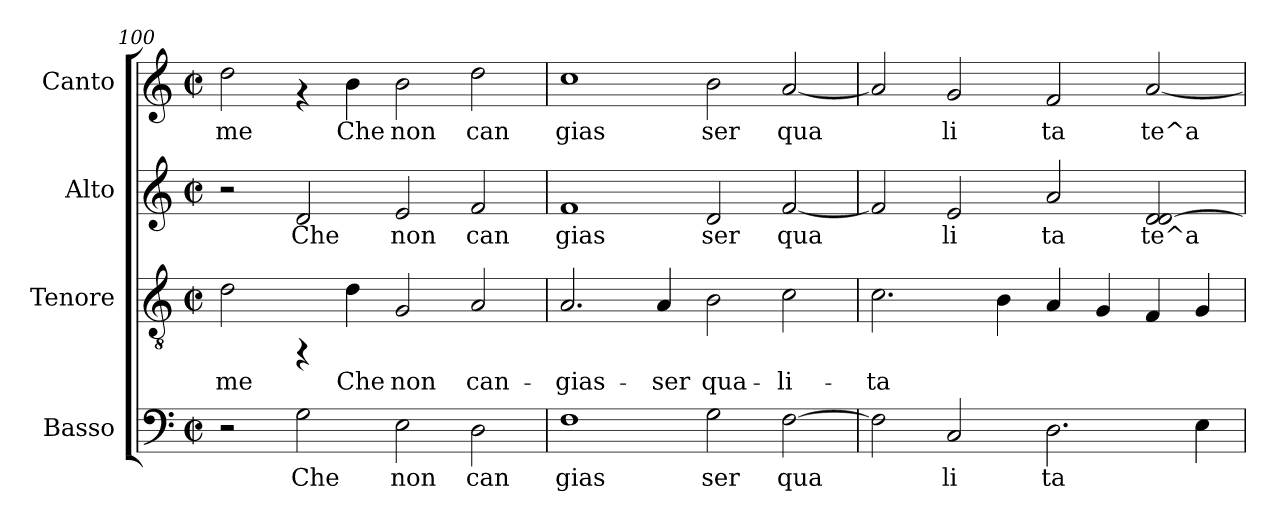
**kern	**text	**kern	**text	**kern	**text	**kern	**text
*part4	*part4	*part3	*part3	*part2	*part2	*part1	*part1
*staff4	*staff4	*staff3	*staff3	*staff2	*staff2	*staff1	*staff1
*I"Basso	*	*I"Tenore	*	*I"Alto	*	*I"Canto	*
*I'Basso	*	*I'Tenore	*	*I'Alto	*	*I'Canto	*
*clefF4	*	*clefGv2	*	*clefG2	*	*clefG2	*
*k[]	*	*k[]	*	*k[]	*	*k[]	*
*C:	*	*C:	*	*C:	*	*C:	*
*M2/2	*	*M2/2	*	*M2/2	*	*M2/2	*
*met(c|)	*	*met(c|)	*	*met(c|)	*	*met(c|)	*
=100	=100	=100	=100	=100	=100	=100	=100
!	!	!	!LO:LY:b:cj	!	!	!	!LO:LY:a:cj
2r	.	2d\	-me	2r	.	2dd\	me
!	!LO:LY:b:cj	!	!	!	!LO:LY:b:cj	!	!
2G\	Che	4rFF	.	2d/	Che	4rf	.
!	!	!	!LO:LY:b:cj	!	!	!	!LO:LY:a:cj
.	.	4d\	Che	.	.	4b\	Che
!	!LO:LY:b:cj	!	!LO:LY:b:cj	!	!LO:LY:b:cj	!	!LO:LY:a:cj
2E\	non	2G/	non	2e/	non	2b\	non
!	!LO:LY:b:cj	!	!LO:LY:b:cj	!	!LO:LY:b:cj	!	!LO:LY:a:cj
2D\	can	2A/	can-	2f/	can	2dd\	can
=101	=101	=101	=101	=101	=101	=101	=101
!	!LO:LY:b:cj	!	!LO:LY:b:cj	!	!LO:LY:b:cj	!	!LO:LY:b:cj
1F	gias	2.A/	-gias-	1f	gias	1cc	gias
!	!	!	!LO:LY:b:cj	!	!	!	!
.	.	4A/	-ser	.	.	.	.
!	!LO:LY:b:cj	!	!LO:LY:b:cj	!	!LO:LY:b:cj	!	!LO:LY:b:cj
2G\	ser	2B\	qua-	2d/	ser	2b\	ser
!	!LO:LY:b:cj	!	!LO:LY:b:cj	!	!LO:LY:b:cj	!	!LO:LY:b:cj
[>2F\	qua	2c\	-li-	[<2f/	qua	[<2a/	qua
=102	=102	=102	=102	=102	=102	=102	=102
!	!LO:LY:b:cj	!	!LO:LY:b:cj	!	!LO:LY:b:cj	!	!LO:LY:b:cj
2F\]	.	2.c\	-ta-	2f/]	.	2a/]	.
!	!LO:LY:b:cj	!	!	!	!LO:LY:b:cj	!	!LO:LY:b:cj
2C/	li	.	.	2e/	li	2g/	li
!	!	!	!LO:LY:b:cj	!	!	!	!
.	.	4B\	--	.	.	.	.
!	!LO:LY:b:cj	!	!LO:LY:b:cj	!	!LO:LY:b:cj	!	!LO:LY:b:cj
2.D\	ta	4A/	--	2a/	ta	2f/	ta
!	!	!	!LO:LY:b:cj	!	!	!	!
.	.	4G/	--	.	.	.	.
!	!	!	!LO:LY:b:cj	!	!LO:LY:b:cj	!	!LO:LY:b:cj
.	.	4F/	--	2d/ [<2d/	te^a	[<2a/	te^a
!	!LO:LY:b:cj	!	!LO:LY:b:cj	!	!	!	!
4E\	.	4G/	--	.	.	.	.
=	=	=	=	=	=	=	=
*-	*-	*-	*-	*-	*-	*-	*-
